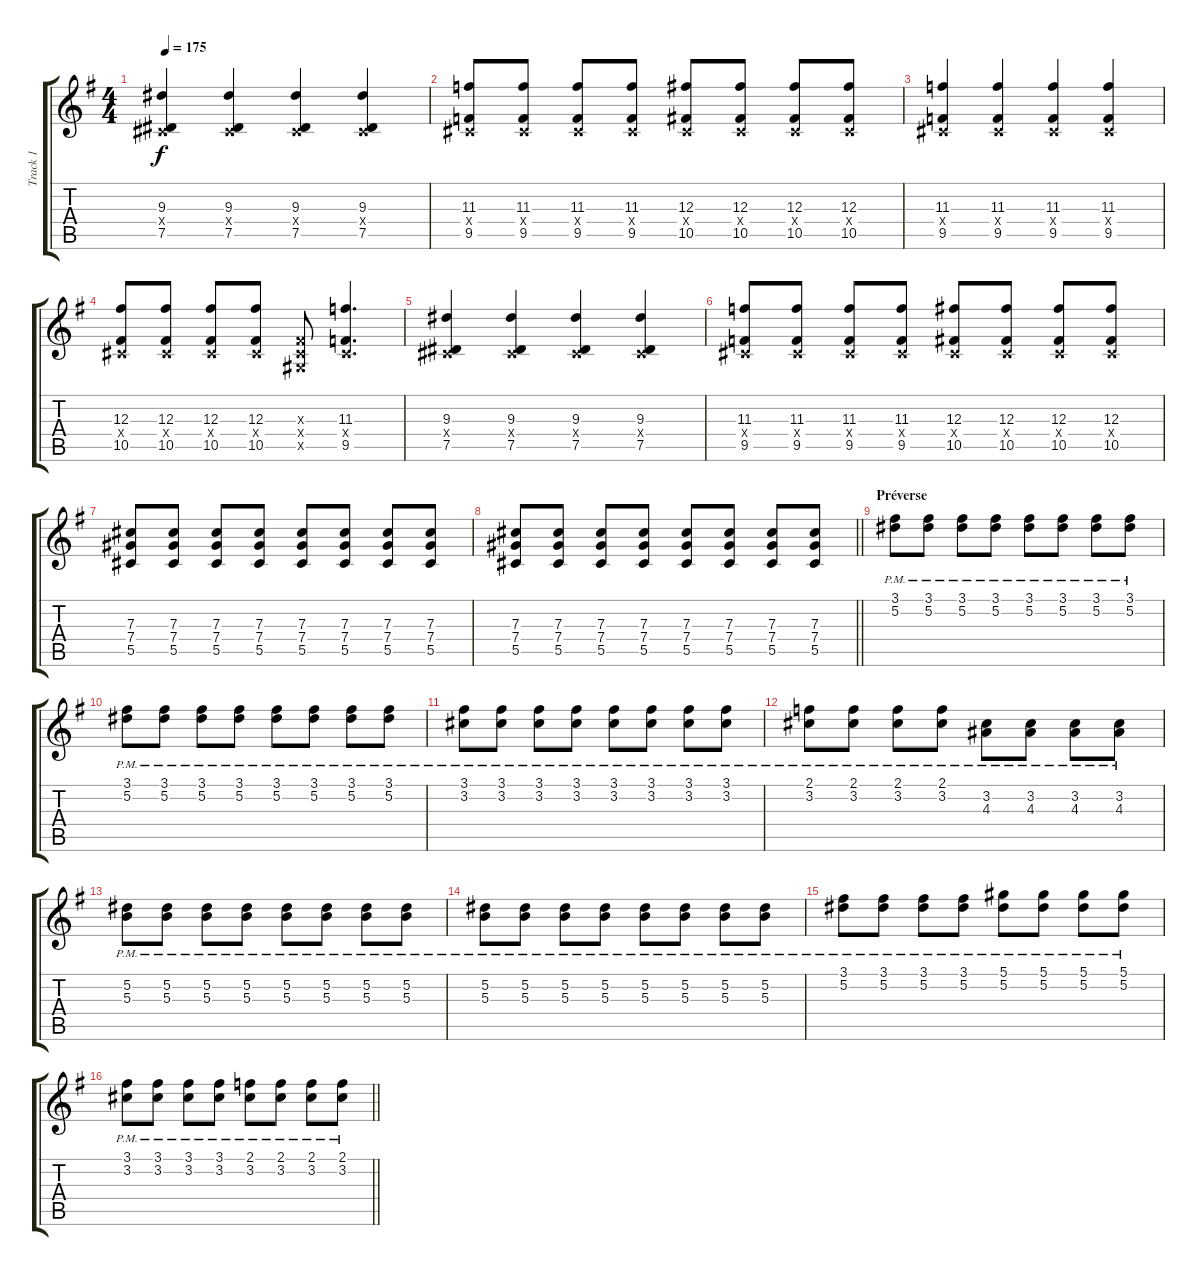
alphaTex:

\track ("Track 1" "Track 1") {instrument distortionguitar}
\staff {score tabs}
\tuning (Eb4 Bb3 Gb3 Db3 Ab2 Db2) {hide}
\ts (4 4)
\tempo 175
\clef g2
\ks g
(9.3 0.4{x} 7.5).4{dy f} (9.3 0.4{x} 7.5).4 (9.3 0.4{x} 7.5).4 (9.3 0.4{x} 7.5).4 |
(11.3 0.4{x} 9.5).8 (11.3 0.4{x} 9.5).8 (11.3 0.4{x} 9.5).8 (11.3 0.4{x} 9.5).8 (12.3 0.4{x} 10.5).8 (12.3 0.4{x} 10.5).8 (12.3 0.4{x} 10.5).8 (12.3 0.4{x} 10.5).8 |
(11.3 0.4{x} 9.5).4 (11.3 0.4{x} 9.5).4 (11.3 0.4{x} 9.5).4 (11.3 0.4{x} 9.5).4 |
(12.3 0.4{x} 10.5).8 (12.3 0.4{x} 10.5).8 (12.3 0.4{x} 10.5).8 (12.3 0.4{x} 10.5).8 (0.3{x} 0.4{x} 0.5{x}).8 (11.3 0.4{x} 9.5).4{d} |
(9.3 0.4{x} 7.5).4 (9.3 0.4{x} 7.5).4 (9.3 0.4{x} 7.5).4 (9.3 0.4{x} 7.5).4 |
(11.3 0.4{x} 9.5).8 (11.3 0.4{x} 9.5).8 (11.3 0.4{x} 9.5).8 (11.3 0.4{x} 9.5).8 (12.3 0.4{x} 10.5).8 (12.3 0.4{x} 10.5).8 (12.3 0.4{x} 10.5).8 (12.3 0.4{x} 10.5).8 |
(7.3 7.4 5.5).8 (7.3 7.4 5.5).8 (7.3 7.4 5.5).8 (7.3 7.4 5.5).8 (7.3 7.4 5.5).8 (7.3 7.4 5.5).8 (7.3 7.4 5.5).8 (7.3 7.4 5.5).8 |
\barLineRight lightlight
(7.3 7.4 5.5).8 (7.3 7.4 5.5).8 (7.3 7.4 5.5).8 (7.3 7.4 5.5).8 (7.3 7.4 5.5).8 (7.3 7.4 5.5).8 (7.3 7.4 5.5).8 (7.3 7.4 5.5).8 |
\section ("" "Préverse")
(3.1{pm} 5.2).8 (3.1{pm} 5.2).8 (3.1{pm} 5.2).8 (3.1{pm} 5.2).8 (3.1{pm} 5.2).8 (3.1{pm} 5.2).8 (3.1{pm} 5.2).8 (3.1{pm} 5.2).8 |
(3.1{pm} 5.2).8 (3.1{pm} 5.2).8 (3.1{pm} 5.2).8 (3.1{pm} 5.2).8 (3.1{pm} 5.2).8 (3.1{pm} 5.2).8 (3.1{pm} 5.2).8 (3.1{pm} 5.2).8 |
(3.1{pm} 3.2).8 (3.1{pm} 3.2).8 (3.1{pm} 3.2).8 (3.1{pm} 3.2).8 (3.1{pm} 3.2).8 (3.1{pm} 3.2).8 (3.1{pm} 3.2).8 (3.1{pm} 3.2).8 |
(2.1{pm} 3.2).8 (2.1{pm} 3.2).8 (2.1{pm} 3.2).8 (2.1{pm} 3.2).8 (3.2{pm} 4.3).8 (3.2{pm} 4.3).8 (3.2{pm} 4.3).8 (3.2{pm} 4.3).8 |
(5.2{pm} 5.3).8 (5.2{pm} 5.3).8 (5.2{pm} 5.3).8 (5.2{pm} 5.3).8 (5.2{pm} 5.3).8 (5.2{pm} 5.3).8 (5.2{pm} 5.3).8 (5.2{pm} 5.3).8 |
(5.2{pm} 5.3).8 (5.2{pm} 5.3).8 (5.2{pm} 5.3).8 (5.2{pm} 5.3).8 (5.2{pm} 5.3).8 (5.2{pm} 5.3).8 (5.2{pm} 5.3).8 (5.2{pm} 5.3).8 |
(3.1 5.2{pm}).8 (3.1 5.2{pm}).8 (3.1 5.2{pm}).8 (3.1 5.2{pm}).8 (5.1 5.2{pm}).8 (5.1 5.2{pm}).8 (5.1 5.2{pm}).8 (5.1 5.2{pm}).8 |
\barLineRight lightlight
(3.1 3.2{pm}).8 (3.1 3.2{pm}).8 (3.1 3.2{pm}).8 (3.1 3.2{pm}).8 (2.1 3.2{pm}).8 (2.1 3.2{pm}).8 (2.1 3.2{pm}).8 (2.1 3.2{pm}).8
